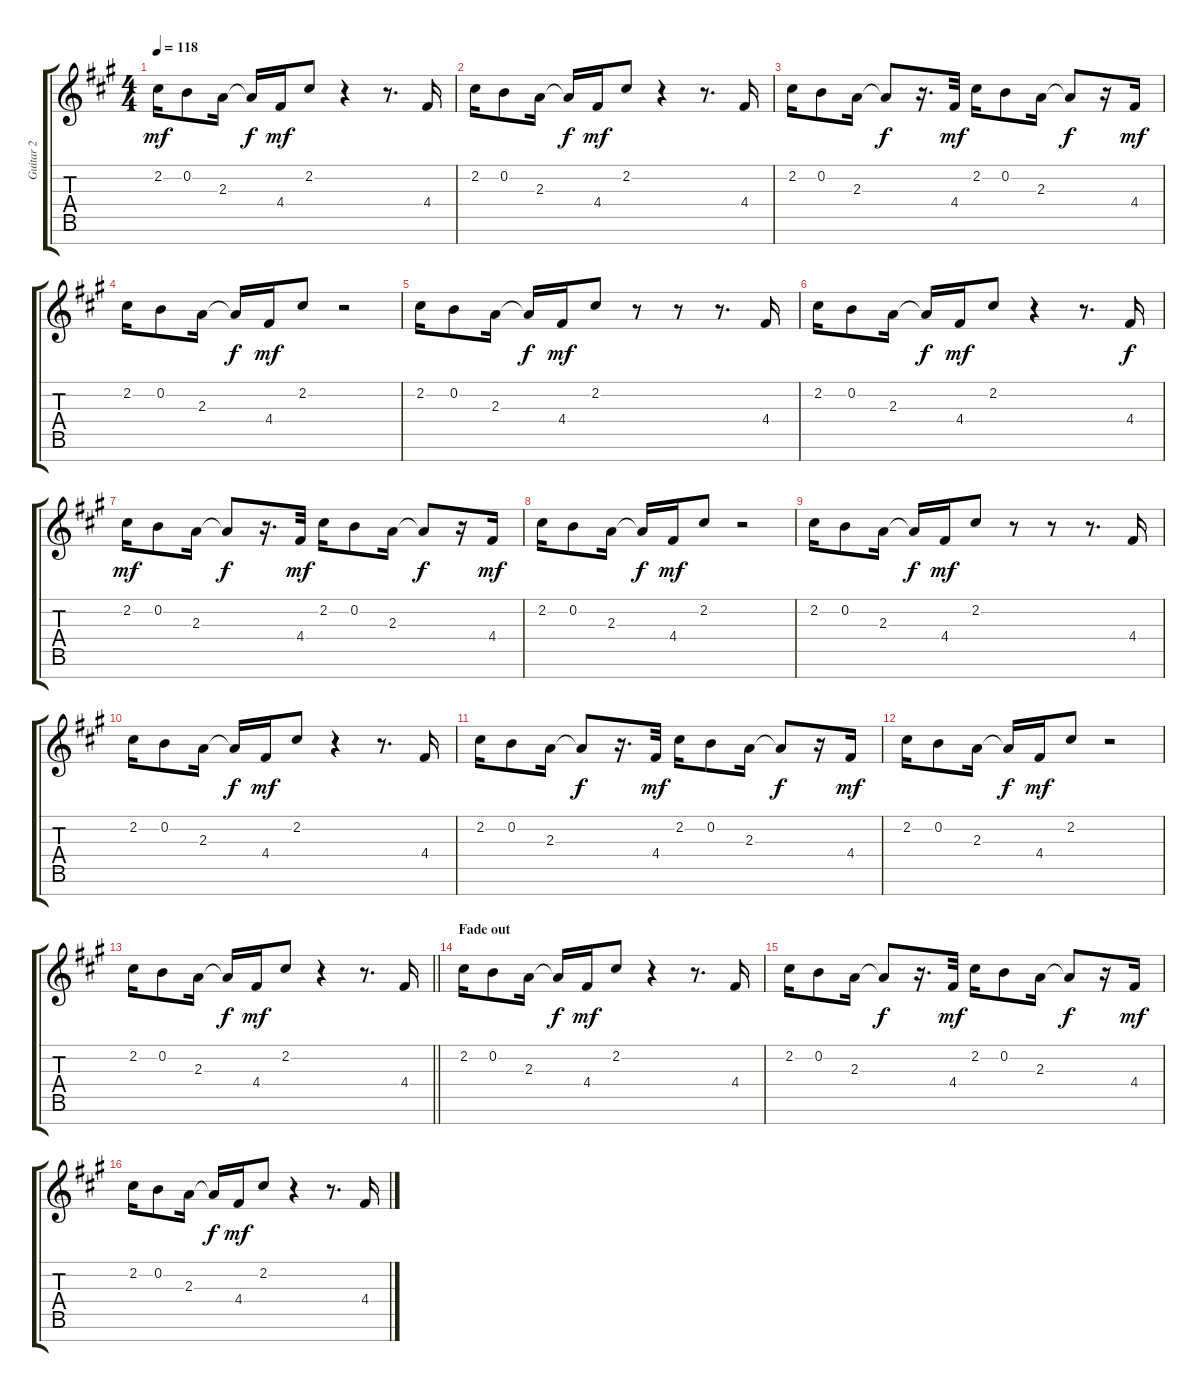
\track ("Guitar 2" "Guitar 2") {instrument electricguitarjazz}
\staff {score tabs}
\tuning (E4 B3 G3 D3 A2 E2 B1) {hide}
\ts (4 4)
\tempo 118
\clef g2
\ks f#minor
2.2.16{dy mf} 0.2.8 2.3.16 2.3{t}.16{dy f} 4.4.16{dy mf} 2.2.8 r.4 r.8{d} 4.4.16 |
2.2.16 0.2.8 2.3.16 2.3{t}.16{dy f} 4.4.16{dy mf} 2.2.8 r.4 r.8{d} 4.4.16 |
2.2.16 0.2.8 2.3.16 2.3{t}.8{dy f} r.16{d} 4.4.32{dy mf} 2.2.16 0.2.8 2.3.16 2.3{t}.8{dy f} r.16 4.4.16{dy mf} |
2.2.16 0.2.8 2.3.16 2.3{t}.16{dy f} 4.4.16{dy mf} 2.2.8 r.2 |
2.2.16 0.2.8 2.3.16 2.3{t}.16{dy f} 4.4.16{dy mf} 2.2.8 r.8 r.8 r.8{d} 4.4.16 |
2.2.16 0.2.8 2.3.16 2.3{t}.16{dy f} 4.4.16{dy mf} 2.2.8 r.4 r.8{d} 4.4.16{dy f} |
2.2.16{dy mf} 0.2.8 2.3.16 2.3{t}.8{dy f} r.16{d} 4.4.32{dy mf} 2.2.16 0.2.8 2.3.16 2.3{t}.8{dy f} r.16 4.4.16{dy mf} |
2.2.16 0.2.8 2.3.16 2.3{t}.16{dy f} 4.4.16{dy mf} 2.2.8 r.2 |
2.2.16 0.2.8 2.3.16 2.3{t}.16{dy f} 4.4.16{dy mf} 2.2.8 r.8 r.8 r.8{d} 4.4.16 |
2.2.16 0.2.8 2.3.16 2.3{t}.16{dy f} 4.4.16{dy mf} 2.2.8 r.4 r.8{d} 4.4.16 |
2.2.16 0.2.8 2.3.16 2.3{t}.8{dy f} r.16{d} 4.4.32{dy mf} 2.2.16 0.2.8 2.3.16 2.3{t}.8{dy f} r.16 4.4.16{dy mf} |
2.2.16 0.2.8 2.3.16 2.3{t}.16{dy f} 4.4.16{dy mf} 2.2.8 r.2 |
\barLineRight lightlight
2.2.16 0.2.8 2.3.16 2.3{t}.16{dy f} 4.4.16{dy mf} 2.2.8 r.4 r.8{d} 4.4.16 |
\section ("" "Fade out")
2.2.16 0.2.8 2.3.16 2.3{t}.16{dy f} 4.4.16{dy mf} 2.2.8 r.4 r.8{d} 4.4.16 |
2.2.16 0.2.8 2.3.16 2.3{t}.8{dy f} r.16{d} 4.4.32{dy mf} 2.2.16 0.2.8 2.3.16 2.3{t}.8{dy f} r.16 4.4.16{dy mf} |
2.2.16 0.2.8 2.3.16 2.3{t}.16{dy f} 4.4.16{dy mf} 2.2.8 r.4 r.8{d} 4.4.16
